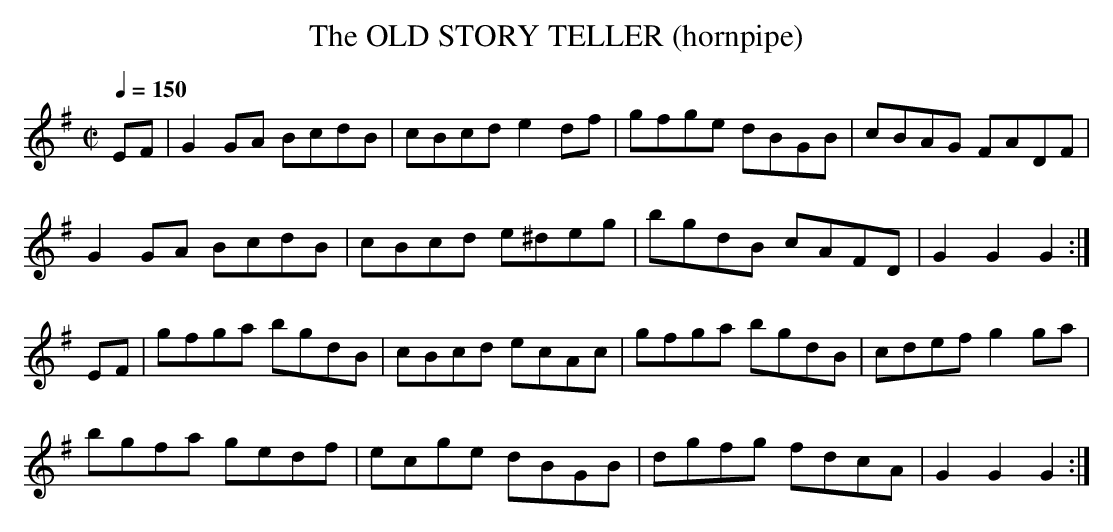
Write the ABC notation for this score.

X:1
T:OLD STORY TELLER (hornpipe), The
Q:1/4=150
M:C|
L:1/8
K:G
EF|G2GA BcdB|cBcd e2df|gfge dBGB|cBAG FADF|
G2GA BcdB|cBcd e^deg|bgdB cAFD|G2G2 G2:|
EF|gfga bgdB|cBcd ecAc|gfga bgdB|cdef g2ga|
bgfa gedf|ecge dBGB|dgfg fdcA|G2G2 G2:|
